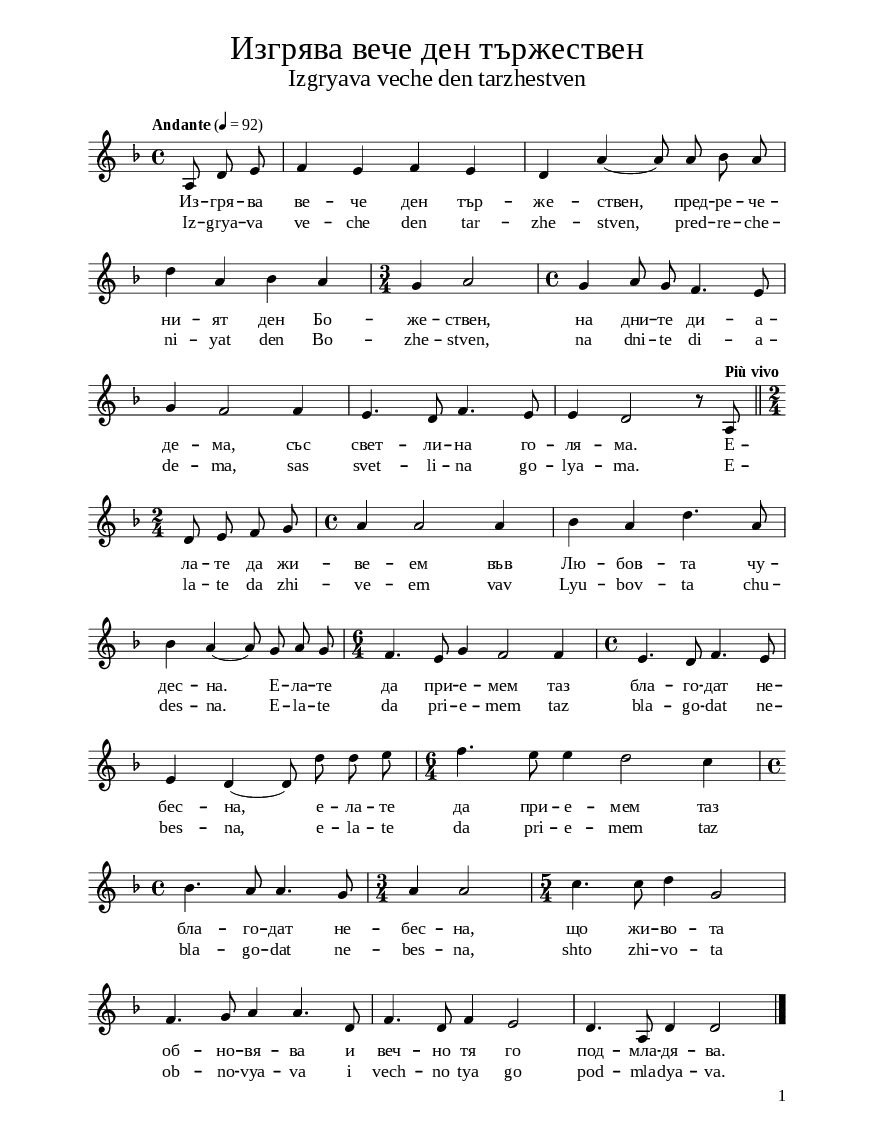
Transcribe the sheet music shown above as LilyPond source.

\version "2.22.1"

% include paper part and global functions
\include "include/globals.ily"

"rightBraces022" = \markup {
  \column {
    % repeat braces
    \translate #'(0 . -20.1 )
    \right-brace #20

  }
  \column {
    % repeat numbers
    \translate #'(0 . -20.7 )
    2
  }
}

\bookpart {
  \include "include/bookpart-paper.ily"
  \score {
    \include "include/score-layout.ily"

    \new Voice \absolute {
      \clef treble
      \key d \minor
      \time 4/4
      \tempoFunc "Andante" 4 "92"
      \autoBeamOff

      \partial 4.

      a8 d'8 e'8 |f'4 e'4 f'4 e'4 |d'4 a'4 ~ a'8 a'8 bes'8 a'8 \break |
      d''4 a'4 bes'4 a'4 |\time 3/4  g'4 a'2 | \time 4/4  g'4 a'8 g'8 f'4. e'8 \break
      g'4 f'2 f'4 |  e'4. d'8 f'4. e'8 | e'4 d'2 r8 \tempo "Più vivo" a8 | \bar "||" \time 2/4 \break
      d'8 e'8 f'8 g'8 | \time 4/4  a'4 a'2 a'4 | bes'4 a'4 d''4. a'8 \break |
      bes'4 a'4 ~ a'8 g'8 a'8 g'8 |  \time 6/4  f'4. e'8 g'4 f'2 f'4 | \time 4/4  e'4. d'8 f'4. e'8 \break |
      e'4 d'4 ~ d'8 d''8 d''8 e''8 | \time 6/4  f''4. e''8 e''4 d''2 c''4 \break
      \time 4/4  bes'4. a'8 a'4. g'8 |  \time 3/4  a'4 a'2 | \time 5/4  c''4. c''8 d''4 g'2 \break |
      f'4. g'8 a'4 a'4. d'8 | f'4. d'8 f'4 e'2 | d'4. a8 d'4 d'2 \bar "|." \pageBreak
    }
    \addlyrics {
      Из -- гря -- ва ве -- че ден тър -- же -- ствен, пред -- ре -- че
      -- ни -- ят ден Бо -- же -- ствен, на дни --
      те ди -- а -- де -- ма, със свет -- ли -- на го
      -- ля -- ма. Е -- ла -- те да жи -- ве -- ем във
      Лю -- бов -- та чу -- дес -- на. Е -- ла -- те
      да при -- е -- мем таз бла -- го -- дат не --
      бес -- на, е -- ла -- те да при -- е -- мем таз
      бла -- го -- дат не -- бес -- на, що жи -- во --
      та об -- но -- вя -- ва и веч -- но тя го под
      -- мла -- дя -- ва.
    }

    \addlyrics {
      Iz -- grya -- va ve -- che den tar -- zhe -- stven, pred -- re -- che
      -- ni -- yat den Bo -- zhe -- stven, na dni --
      te di -- a -- de -- ma, sas svet -- li -- na go
      -- lya -- ma. E -- la -- te da zhi -- ve -- em vav
      Lyu -- bov -- ta chu -- des -- na. E -- la -- te
      da pri -- e -- mem taz bla -- go -- dat ne --
      bes -- na, e -- la -- te da pri -- e -- mem taz
      bla -- go -- dat ne -- bes -- na, shto zhi -- vo --
      ta ob -- no -- vya -- va i vech -- no tya go pod
      -- mla -- dya -- va.
    }
    \header {
      title = \titleFunc "Изгрява вече ден тържествен" "Izgryava veche den tarzhestven"
    }

    \midi{}

  } % score

  \pageBreak

  \markup \fontsize #bgCoupletFontSize {
    \hspace #1
    \override #`(baseline-skip . ,bgCoupletBaselineSkip)
    \column {
      \line { 1. Изгрява вече ден тържествен, }
      \line {   "   " предреченият ден Божествен, }
      \line {   "   " на дните диадема}
      \line {   "   " със светлина голяма. }

      \line { " " }
      \line { "   " \italic {Припев: } }
      \line {   "   " Елате да живеем }
      \line {   "   " във Любовта чудесна! }
      \line {   "   " Елате да приемем}
      \line {   "   " таз благодат небесна, }
      \line {   "   " що живота обновява}
      \line {   "   " и вечно тя го подмладява! }

      \line { " " }
      \line { 2. И носи радост за душата, }
      \line {   "   " и прогласява свободата}
      \line {   "   " и мир с Любов пресвята}
      \line {   "   " за всички на Земята. }
      \line {   "   " Елате да живеем... }

      \line { " " }
      \line { "   " \italic {Припев: } }

      \line { " " }
      \line {  3.  О, ден прекрасен, вечно благо, }
      \line {   "   " кому за тебе не е драго? }
      \line {   "   " За всичките години}
      \line {   "   " по-скоро обнови ни! }
      \line {   "   " Елате да живеем... }

      \line { " " }
      \line { "   " \italic {Припев: } }
    }    \"rightBraces022"

    \hspace #5
    \override #`(baseline-skip . ,bgCoupletBaselineSkip)
    \column {
      \line { 1. Izgryava veche den tarzhestven, }
      \line {   "   " predrecheniyat den Bozhestven, }
      \line {   "   " na dnite diadema}
      \line {   "   " sas svetlina golyama. }

      \line { " " }
      \line { "   " \italic {Refrain: } }
      \line {   "   " Elate da zhiveem }
      \line {   "   " vav Lyubovta chudesna! }
      \line {   "   " Elate da priemem}
      \line {   "   " taz blagodat nebesna, }
      \line {   "   " shto zhivota obnovyava}
      \line {   "   " i vechno tya go podmladyava! }

      \line { " " }
      \line { 2. I nosi radost za dushata, }
      \line {   "   " i proglasyava svobodata}
      \line {   "   " i mir s Lyubov presvyata}
      \line {   "   " za vsichki na Zemyata. }
      \line {   "   " Elate da zhiveem... }

      \line { " " }
      \line { "   " \italic {Refrain: } }

      \line { " " }
      \line {  3.  O, den prekrasen, vechno blago, }
      \line {   "   " komu za tebe ne e drago? }
      \line {   "   " Za vsichkite godini}
      \line {   "   " po-skoro obnovi ni! }
      \line {   "   " Elate da zhiveem... }

      \line { " " }
      \line { "   " \italic {Refrain: } }
    } %column
    \"rightBraces022"
  } % markup



  \pageBreak

  % include foreign translation(s) of the song
  \version "2.24.0"

\markup \fill-line { \fontsize #deTitleFontSize "Der feierliche Tag bricht schon an" }
\markup \null


\markup \fontsize #deCoupletFontSize {
  \hspace #1
  \override #`(baseline-skip . ,deCoupletBaselineSkip)


  \column {
    \line { 1. Der feierliche Tag bricht schon an, }
    \line {   "   " der vorhergesagte göttliche Tag, }
    \line {   "   " ein Diadem der Tage,}
    \line {   "   " mit seinem großen Licht. }
    \line {   "   " die Morgenröte des neuen Lebens. }

    \line { " " }
    \line { "   " \italic { Refrain :}  }
    \line {"   " Kommt, auf dass wir }
    \line {   "   "in der wunderbaren Liebe leben. }
    \line {   "   " Kommt, auf dass wir  }
    \line {   "   " diesen himmlischen Segen empfangen, }
    \line {   "   " welcher das Leben erneuert }
    \line {   "   " und es ewig verjüngt. }
  }



  \hspace #-1
  \override #`(baseline-skip . ,bgCoupletBaselineSkip)
  \column {

    \line {2. Und er bringt Freude für die Seele }
    \line {   "   "und verkündet die Freiheit }
    \line {   "   " Und den Frieden mit allheiliger Liebe }
    \line {   "   " für alle auf der Erde. }

    \line { " " }
    \line { "   " \italic { Refrain } ... }

    \line { " " }
    \line { 3. O, wunderschöner Tag, ewiges Wohl, }
    \line {   "   " wem ist das nicht wertvoll? }
    \line {   "   " Erneuere uns bald }
    \line {   "   " für all die Jahre.}


  }




}










} % bookpart
